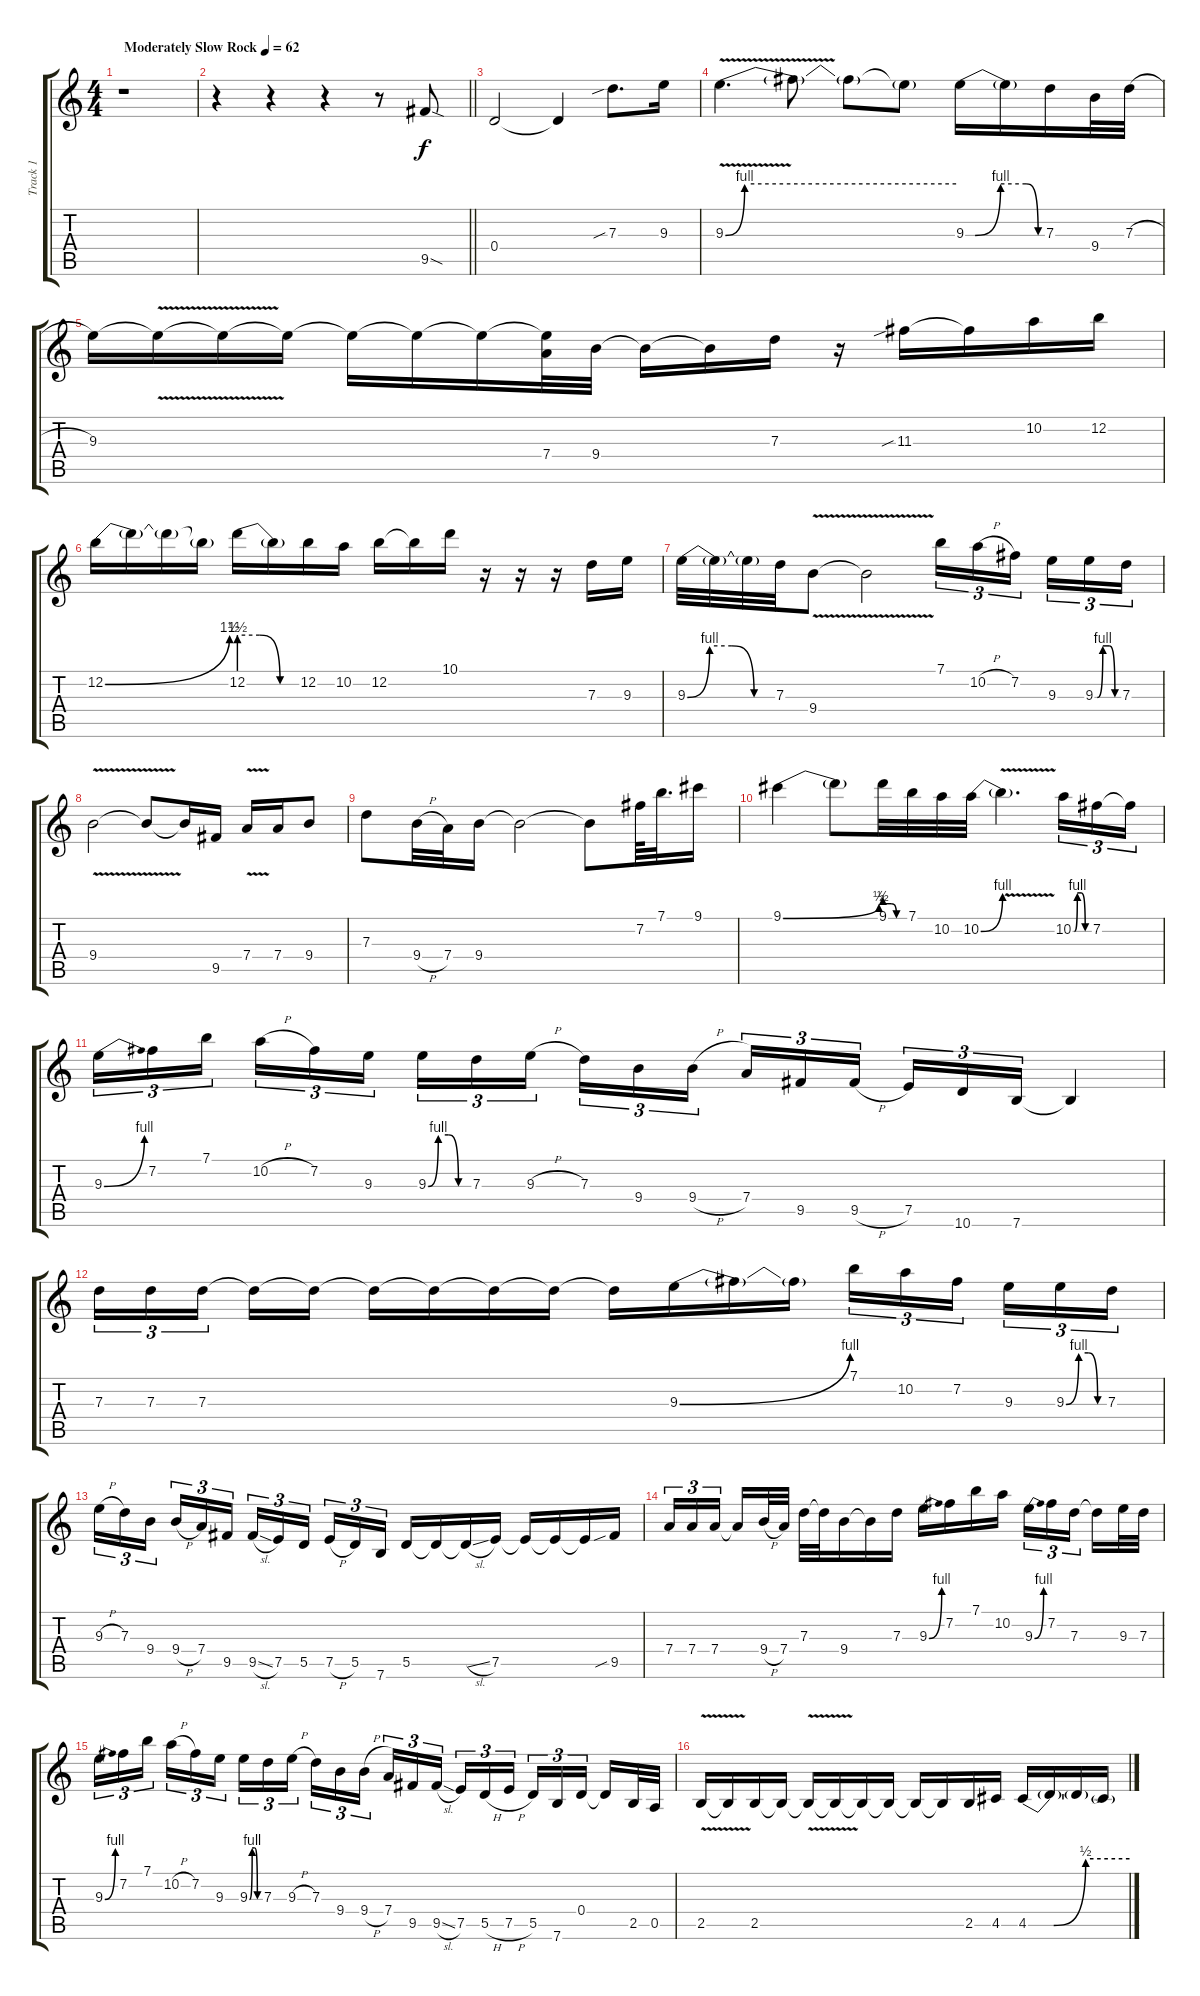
\track ("Track 1" "Track 1") {instrument distortionguitar}
\staff {score tabs}
\tuning (E4 B3 G3 D3 A2 E2) {hide}
\ts (4 4)
\tempo (62 "Moderately Slow Rock")
\clef g2
\ks c
r.1{dy f instrument distortionguitar} |
\barLineRight lightlight
r.4 r.4 r.4 r.8 9.5{sod}.8 |
0.4.2 0.4{t}.4 7.3{sib}.8{d} 9.3.16 |
9.3{be (custom 0 0 5 4 15 4 30 4 60 4) v}.4{d} 9.3{t}.8 9.3{t}.8 9.3{t}.8 9.3{be (custom 0 0 7 0 26 4 45 4 54 0 60 0)}.16 9.3{t}.16 7.3.16 9.4.32 7.3{h}.32 |
9.3.16 9.3{v t}.16 9.3{t}.16 9.3{t}.16 9.3{t}.16 9.3{t}.16 9.3{t}.16 (9.3{t} 7.4).32 9.4.32 9.4{t}.16 9.4{t}.16 7.3.16 r.16 11.3{sib}.16 11.3{t}.16 10.2.16 12.2.16 |
12.2{be (bend 0 0 60 6)}.16 12.2{t}.16 12.2{t}.16 12.2{t}.16 12.2{be (custom 0 6 20 6 40 0 60 0)}.16 12.2{t}.16 12.2.16 10.2.16 12.2.16 12.2{t}.16 10.1.16 r.16 r.16 r.16 7.3.16 9.3.16 |
9.3{be (custom 0 0 15 4 30 4 45 0 60 0)}.32 9.3{t}.32 9.3{t}.32 7.3.32 9.4{v}.8 9.4{t}.2 7.1.16{tu (3 2)} 10.2{h}.16{tu (3 2)} 7.2.16{tu (3 2) beam splitsecondary} 9.3.16{tu (3 2)} 9.3{be (custom 0 0 6 0 20 4 36 4 51 0 60 0)}.16{tu (3 2)} 7.3.16{tu (3 2)} |
9.4{v}.2 9.4{t}.8 9.4{t}.16 9.5.16 7.4{v}.16 7.4.16 9.4.8 |
7.3.8 9.4{h}.32 7.4.32 9.4.16 9.4{t}.2 9.4{t}.8 7.2.64 7.1.32{d} 9.1.16 |
9.1{be (bend 0 0 60 2)}.4 9.1{t}.8 9.1{be (custom 0 2 20 2 36 0 60 0)}.32 7.1.32 10.2.32 10.2{be (bend 0 0 60 4)}.32 10.2{v t}.4{d} 10.2{be (custom 0 0 5 0 16 4 30 4 46 0 60 0)}.16{tu (3 2)} 7.2.16{tu (3 2)} 7.2{t}.16{tu (3 2)} |
9.3{be (bend 0 0 60 4)}.16{tu (3 2)} 7.2.16{tu (3 2)} 7.1.16{tu (3 2) beam splitsecondary} 10.2{h}.16{tu (3 2)} 7.2.16{tu (3 2)} 9.3.16{tu (3 2)} 9.3{be (custom 0 0 15 4 30 4 45 0 60 0)}.16{tu (3 2)} 7.3.16{tu (3 2)} 9.3{h}.16{tu (3 2) beam splitsecondary} 7.3.16{tu (3 2)} 9.4.16{tu (3 2)} 9.4{h}.16{tu (3 2)} 7.4.16{tu (3 2)} 9.5.16{tu (3 2)} 9.5{h}.16{tu (3 2) beam splitsecondary} 7.5.16{tu (3 2)} 10.6.16{tu (3 2)} 7.6.16{tu (3 2)} 7.6{t}.4 |
7.3.16{tu (3 2)} 7.3.16{tu (3 2)} 7.3.16{tu (3 2) beam splitsecondary} 7.3{t}.16 7.3{t}.16 7.3{t}.16 7.3{t}.16 7.3{t}.16 7.3{t}.16 7.3{t}.16 9.3{be (bend 0 0 60 4)}.16 9.3{t}.16 9.3{t}.16 7.1.16{tu (3 2)} 10.2.16{tu (3 2)} 7.2.16{tu (3 2) beam splitsecondary} 9.3.16{tu (3 2)} 9.3{be (custom 0 0 20 4 35 4 50 0 60 0)}.16{tu (3 2)} 7.3.16{tu (3 2)} |
9.3{h}.16{tu (3 2)} 7.3.16{tu (3 2)} 9.4.16{tu (3 2) beam splitsecondary} 9.4{h}.16{tu (3 2)} 7.4.16{tu (3 2)} 9.5.16{tu (3 2)} 9.5{sl}.16{tu (3 2)} 7.5.16{tu (3 2)} 5.5.16{tu (3 2) beam splitsecondary} 7.5{h}.16{tu (3 2)} 5.5.16{tu (3 2)} 7.6.16{tu (3 2)} 5.5.16 5.5{t}.16 5.5{sl t}.16 7.5.16 7.5{t}.16 7.5{t}.16 7.5{t}.16 9.5{sib}.16 |
7.4.16{tu (3 2)} 7.4.16{tu (3 2)} 7.4.16{tu (3 2) beam splitsecondary} 7.4{t}.16 9.4{h}.32 7.4.32 7.3.32 7.3{t}.32 9.4.16 9.4{t}.16 7.3.16 9.3{be (bend 0 0 60 4)}.16 7.2.16 7.1.16 10.2.16 9.3{be (bend 0 0 60 4)}.16{tu (3 2)} 7.2.16{tu (3 2)} 7.3.16{tu (3 2) beam splitsecondary} 7.3{t}.16 9.3.32 7.3.32 |
9.3{be (bend 0 0 60 4)}.16{tu (3 2)} 7.2.16{tu (3 2)} 7.1.16{tu (3 2) beam splitsecondary} 10.2{h}.16{tu (3 2)} 7.2.16{tu (3 2)} 9.3.16{tu (3 2)} 9.3{be (custom 0 0 15 4 30 4 45 0 60 0)}.16{tu (3 2)} 7.3.16{tu (3 2)} 9.3{h}.16{tu (3 2) beam splitsecondary} 7.3.16{tu (3 2)} 9.4.16{tu (3 2)} 9.4{h}.16{tu (3 2)} 7.4.16{tu (3 2)} 9.5.16{tu (3 2)} 9.5{sl}.16{tu (3 2) beam splitsecondary} 7.5.16{tu (3 2)} 5.5{h}.16{tu (3 2)} 7.5{h}.16{tu (3 2)} 5.5.16{tu (3 2)} 7.6.16{tu (3 2)} 0.4.16{tu (3 2) beam splitsecondary} 0.4{t}.16 2.5.32 0.5.32 |
2.5{v}.16 2.5{t}.16 2.5.16 2.5{t}.16 2.5{v t}.16 2.5{t}.16 2.5{t}.16 2.5{t}.16 2.5{t}.16 2.5{t}.16 2.5.16 4.5.16 4.5{be (custom 0 0 15 0 34 2 60 2)}.16 4.5{t}.16 4.5{t}.16 4.5{t}.16
